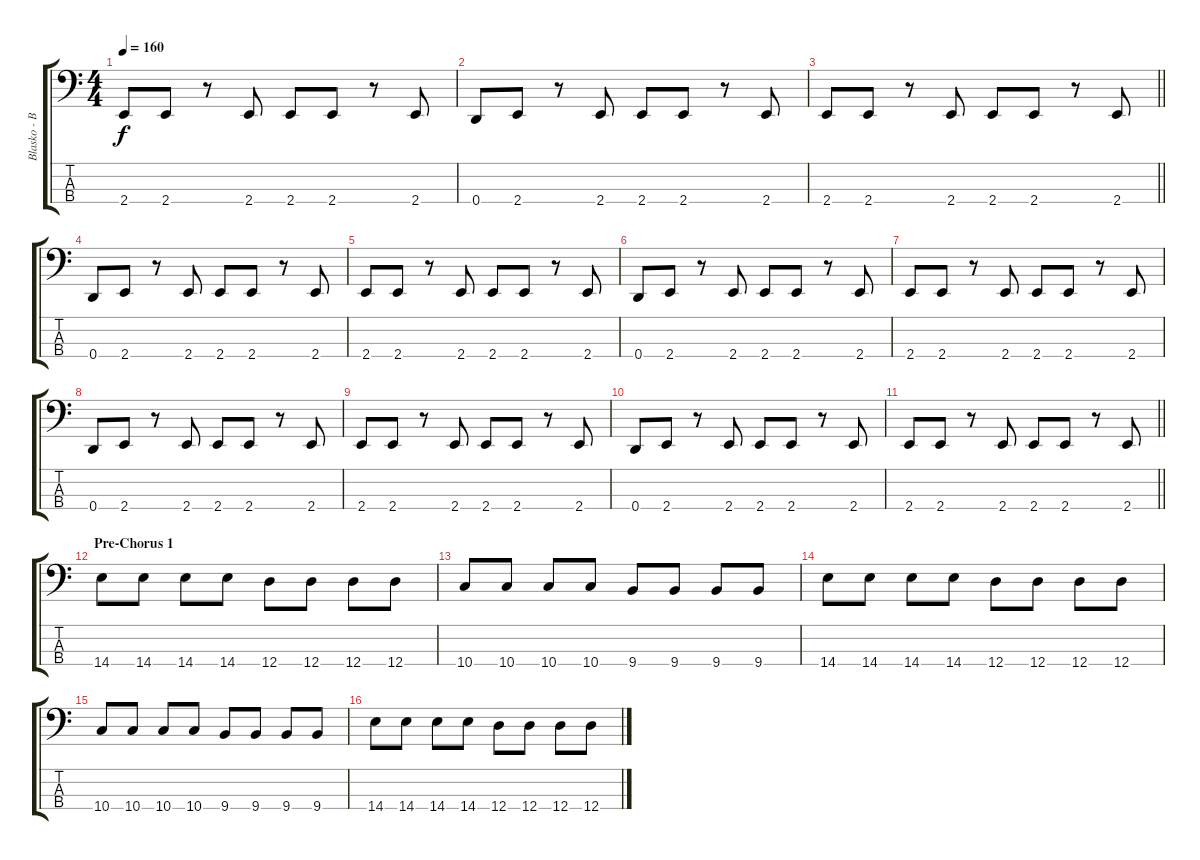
\track ("Blasko - Bass Guitar Pan" "Blasko - B") {instrument electricbassfinger}
\staff {score tabs}
\tuning (F2 C2 G1 D1) {hide}
\ts (4 4)
\tempo 160
\clef f4
\ks c
2.4.8{dy f} 2.4.8 r.8 2.4.8 2.4.8 2.4.8 r.8 2.4.8 |
0.4.8 2.4.8 r.8 2.4.8 2.4.8 2.4.8 r.8 2.4.8 |
\barLineRight lightlight
2.4.8 2.4.8 r.8 2.4.8 2.4.8 2.4.8 r.8 2.4.8 |
\section ("" "")
0.4.8 2.4.8 r.8 2.4.8 2.4.8 2.4.8 r.8 2.4.8 |
2.4.8 2.4.8 r.8 2.4.8 2.4.8 2.4.8 r.8 2.4.8 |
0.4.8 2.4.8 r.8 2.4.8 2.4.8 2.4.8 r.8 2.4.8 |
2.4.8 2.4.8 r.8 2.4.8 2.4.8 2.4.8 r.8 2.4.8 |
0.4.8 2.4.8 r.8 2.4.8 2.4.8 2.4.8 r.8 2.4.8 |
2.4.8 2.4.8 r.8 2.4.8 2.4.8 2.4.8 r.8 2.4.8 |
0.4.8 2.4.8 r.8 2.4.8 2.4.8 2.4.8 r.8 2.4.8 |
\barLineRight lightlight
2.4.8 2.4.8 r.8 2.4.8 2.4.8 2.4.8 r.8 2.4.8 |
\section ("" "Pre-Chorus 1")
14.4.8 14.4.8 14.4.8 14.4.8 12.4.8 12.4.8 12.4.8 12.4.8 |
10.4.8 10.4.8 10.4.8 10.4.8 9.4.8 9.4.8 9.4.8 9.4.8 |
14.4.8 14.4.8 14.4.8 14.4.8 12.4.8 12.4.8 12.4.8 12.4.8 |
10.4.8 10.4.8 10.4.8 10.4.8 9.4.8 9.4.8 9.4.8 9.4.8 |
14.4.8 14.4.8 14.4.8 14.4.8 12.4.8 12.4.8 12.4.8 12.4.8
